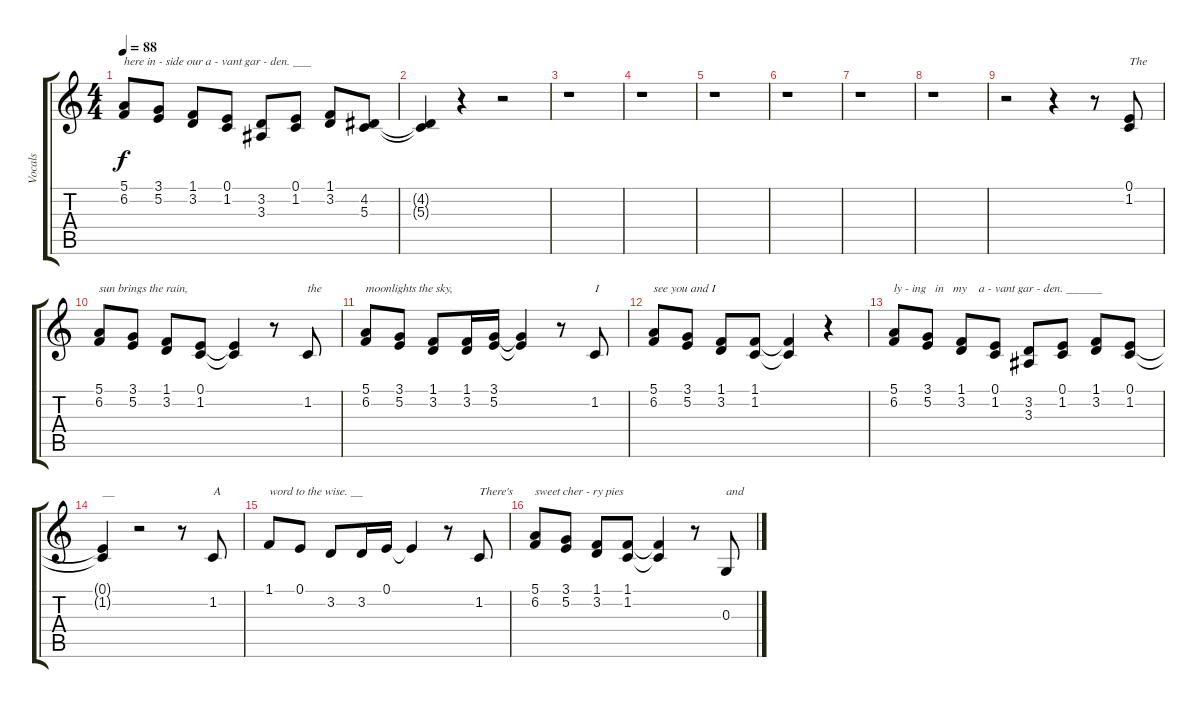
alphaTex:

\track ("Vocals" "Vocals") {instrument lead2sawtooth}
\staff {score tabs}
\tuning (E4 B3 G3 D3 A2 E2) {hide}
\ts (4 4)
\tempo 88
\clef g2
\ks c
(5.1 6.2).8{txt "here in - side our a - vant gar - den. ___" dy f} (3.1 5.2).8 (1.1 3.2).8 (0.1 1.2).8 (3.2 3.3).8 (0.1 1.2).8 (1.1 3.2).8 (4.2 5.3).8 |
(4.2{t} 5.3{t}).4 r.4 r.2 |
r.1 |
r.1 |
r.1 |
r.1 |
r.1 |
r.1 |
r.2 r.4 r.8 (0.1 1.2).8{txt "The"} |
(5.1 6.2).8{txt "sun brings the rain,"} (3.1 5.2).8 (1.1 3.2).8 (0.1 1.2).8 (0.1{t} 1.2{t}).4 r.8 1.2.8{txt "the"} |
(5.1 6.2).8{txt "moonlights the sky,"} (3.1 5.2).8 (1.1 3.2).8 (1.1 3.2).16 (3.1 5.2).16 (3.1{t} 5.2{t}).4 r.8 1.2.8{txt "I"} |
(5.1 6.2).8{txt "see you and I"} (3.1 5.2).8 (1.1 3.2).8 (1.1 1.2).8 (1.1{t} 1.2{t}).4 r.4 |
(5.1 6.2).8{txt "ly - ing   in   my    a - vant gar - den. ______"} (3.1 5.2).8 (1.1 3.2).8 (0.1 1.2).8 (3.2 3.3).8 (0.1 1.2).8 (1.1 3.2).8 (0.1 1.2).8 |
(0.1{t} 1.2{t}).4{txt "__"} r.2 r.8 1.2.8{txt "A"} |
1.1.8{txt "word to the wise. __"} 0.1.8 3.2.8 3.2.16 0.1.16 0.1{t}.4 r.8 1.2.8{txt "There's"} |
(5.1 6.2).8{txt "sweet cher - ry pies"} (3.1 5.2).8 (1.1 3.2).8 (1.1 1.2).8 (1.1{t} 1.2{t}).4 r.8 0.3.8{txt "and"}
